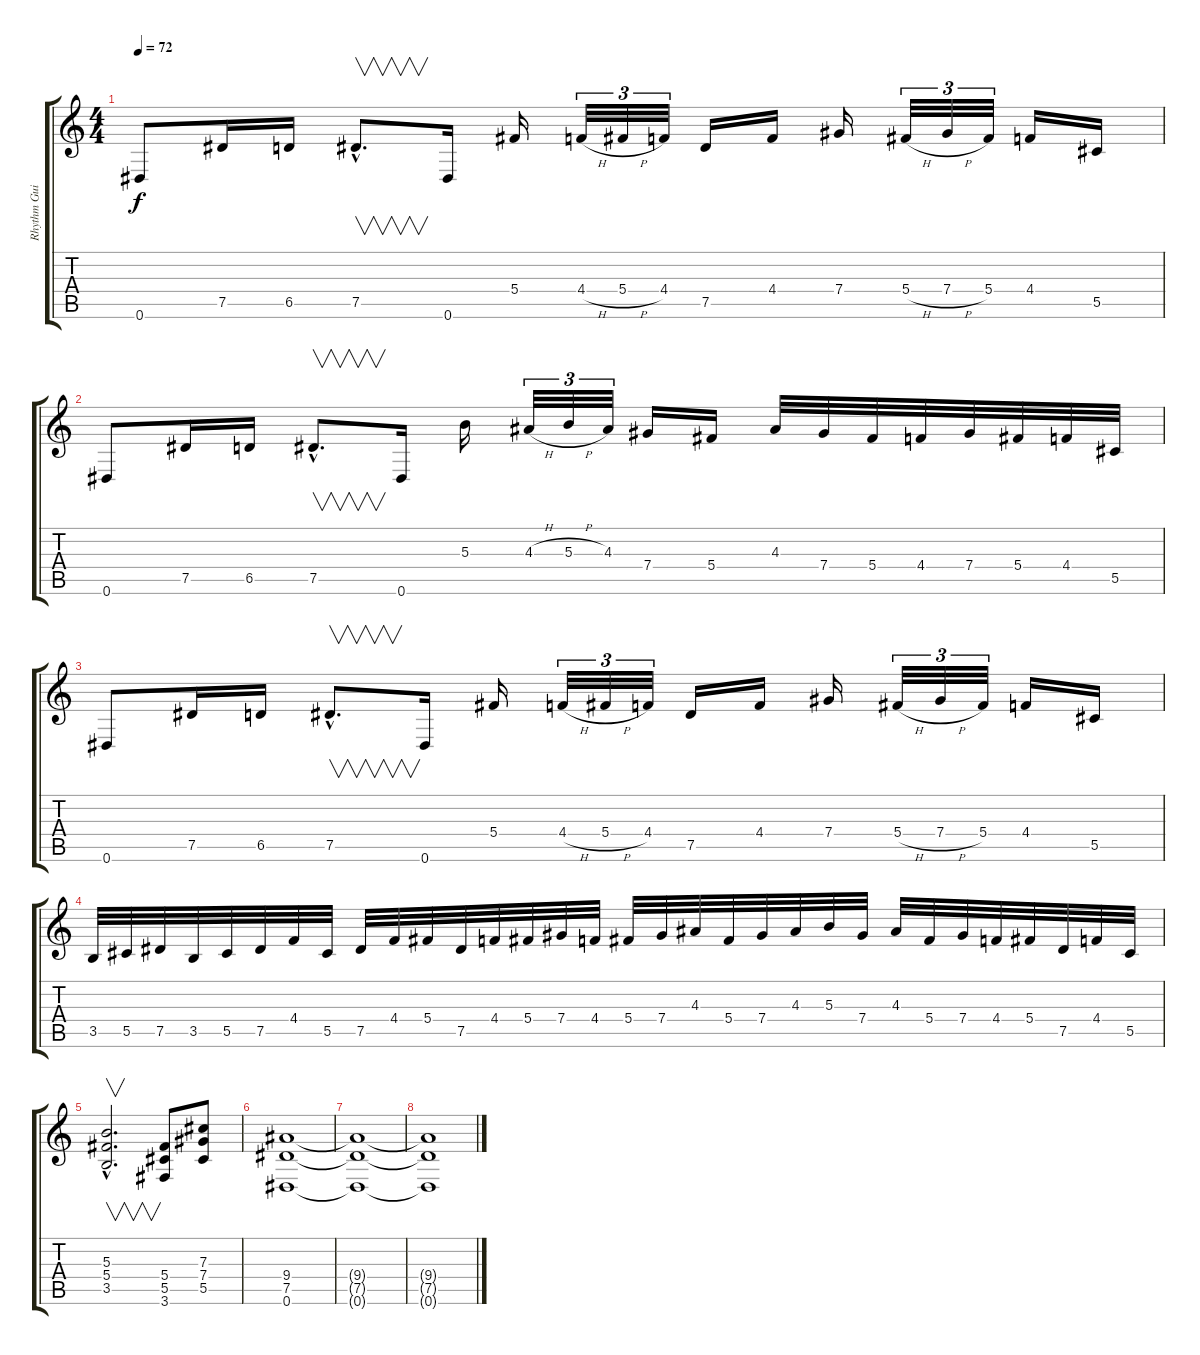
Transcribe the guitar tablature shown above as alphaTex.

\track ("Rhythm Guitar" "Rhythm Gui") {instrument overdrivenguitar}
\staff {score tabs}
\tuning (Eb4 Bb3 Gb3 Db3 Ab2 Eb2) {hide}
\ts (4 4)
\tempo 72
\clef g2
\ks c
0.6.8{dy f} 7.5.16 6.5.16 7.5{hac}.8{v d} 0.6.16 5.4.16 4.4{h}.32{tu (3 2)} 5.4{h}.32{tu (3 2)} 4.4.32{tu (3 2)} 7.5.16 4.4.16 7.4.16 5.4{h}.32{tu (3 2)} 7.4{h}.32{tu (3 2)} 5.4.32{tu (3 2)} 4.4.16 5.5.16 |
0.6.8 7.5.16 6.5.16 7.5{hac}.8{v d} 0.6.16 5.3.16 4.3{h}.32{tu (3 2)} 5.3{h}.32{tu (3 2)} 4.3.32{tu (3 2)} 7.4.16 5.4.16 4.3.32 7.4.32 5.4.32 4.4.32 7.4.32 5.4.32 4.4.32 5.5.32 |
0.6.8 7.5.16 6.5.16 7.5{hac}.8{v d} 0.6.16 5.4.16 4.4{h}.32{tu (3 2)} 5.4{h}.32{tu (3 2)} 4.4.32{tu (3 2)} 7.5.16 4.4.16 7.4.16 5.4{h}.32{tu (3 2)} 7.4{h}.32{tu (3 2)} 5.4.32{tu (3 2)} 4.4.16 5.5.16 |
3.5.32 5.5.32 7.5.32 3.5.32 5.5.32 7.5.32 4.4.32 5.5.32 7.5.32 4.4.32 5.4.32 7.5.32 4.4.32 5.4.32 7.4.32 4.4.32 5.4.32 7.4.32 4.3.32 5.4.32 7.4.32 4.3.32 5.3.32 7.4.32 4.3.32 5.4.32 7.4.32 4.4.32 5.4.32 7.5.32 4.4.32 5.5.32 |
(5.3{hac} 5.4{hac} 3.5{hac}).2{v d} (5.4 5.5 3.6).8 (7.3 7.4 5.5).8 |
(9.4 7.5 0.6).1 |
(9.4{t} 7.5{t} 0.6{t}).1 |
(9.4{t} 7.5{t} 0.6{t}).1
